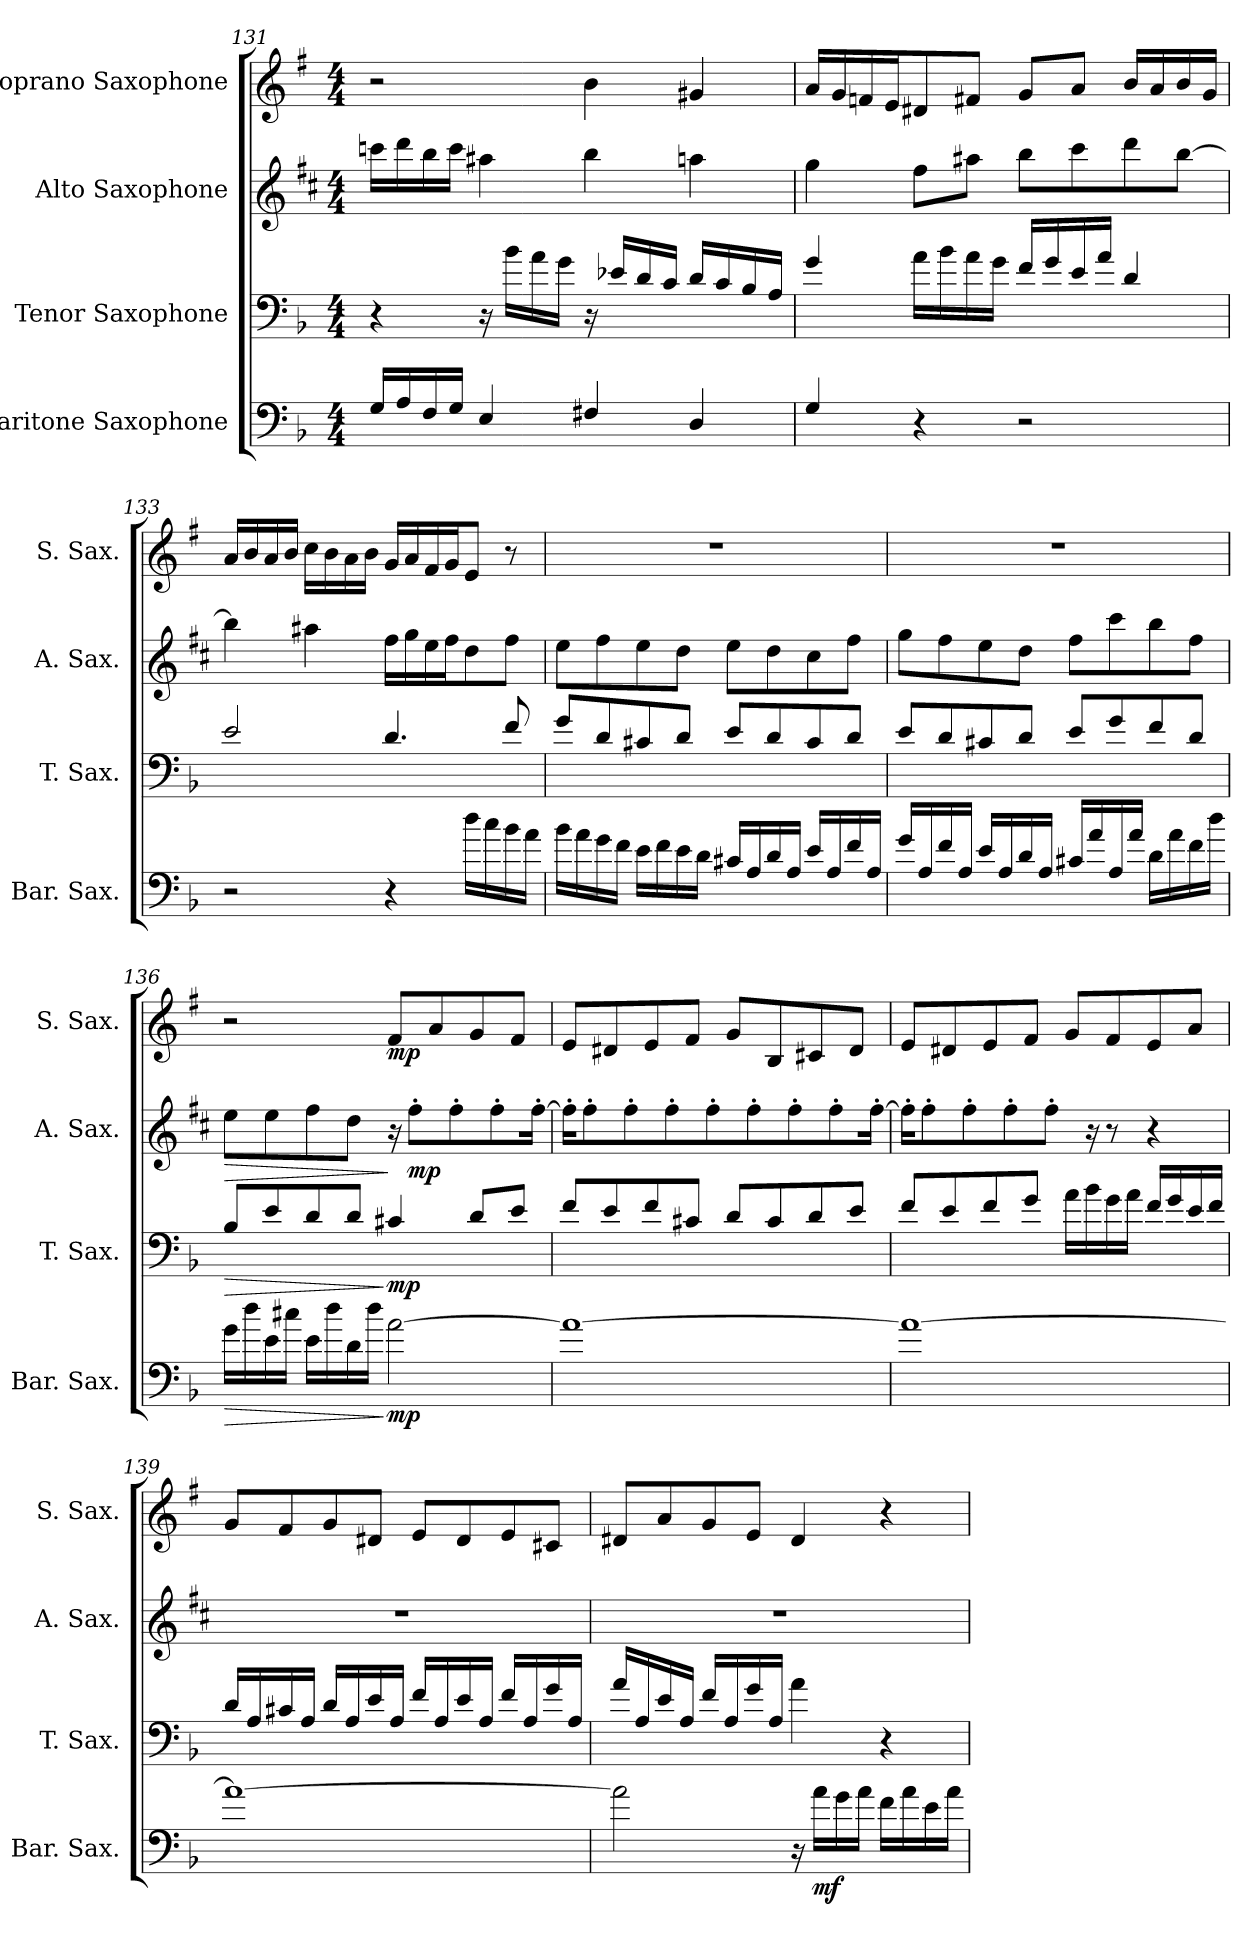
**kern	**dynam	**kern	**dynam	**kern	**dynam	**kern	**dynam
*part4	*part4	*part3	*part3	*part2	*part2	*part1	*part1
*staff4	*staff4	*staff3	*staff3	*staff2	*staff2	*staff1	*staff1
*I"Baritone Saxophone	*	*I"Tenor Saxophone	*	*I"Alto Saxophone	*	*I"Soprano Saxophone	*
*I'Bar. Sax.	*	*I'T. Sax.	*	*I'A. Sax.	*	*I'S. Sax.	*
*	*	*	*	*clefG2	*	*	*
*ITrd12c21	*	*ITrd8c14	*	*ITrd5c9	*	*ITrd1c2	*
*k[b-]	*	*k[b-]	*	*k[b-]	*	*k[b-]	*
*F:	*	*F:	*	*F:	*	*F:	*
*M4/4	*	*M4/4	*	*M4/4	*	*M4/4	*
=131	=131	=131	=131	=131	=131	=131	=131
16GG/LL	.	4r	.	16ee-X\LL	.	2r	.
16AA/	.	.	.	16ff\	.	.	.
16FF/	.	.	.	16dd\	.	.	.
16GG/JJ	.	.	.	16ee-\JJ	.	.	.
4EE/	.	16r	.	4cc#X\	.	.	.
.	.	16B-\LL	.	.	.	.	.
.	.	16A\	.	.	.	.	.
.	.	16G\JJ	.	.	.	.	.
4FF#X/	.	16r	.	4dd\	.	4a\	.
.	.	16E-X/LL	.	.	.	.	.
.	.	16D/	.	.	.	.	.
.	.	16C/JJ	.	.	.	.	.
4DD/	.	16D/LL	.	4ccn\	.	4f#X/	.
.	.	16C/	.	.	.	.	.
.	.	16BB-/	.	.	.	.	.
.	.	16AA/JJ	.	.	.	.	.
=132	=132	=132	=132	=132	=132	=132	=132
4GG/	.	4G/	.	4b-\	.	16g/LL	.
.	.	.	.	.	.	16f/	.
.	.	.	.	.	.	16e-X/	.
.	.	.	.	.	.	16d/J	.
4r	.	16A\LL	.	8a\L	.	8c#X/	.
.	.	16B-\	.	.	.	.	.
.	.	16A\	.	8cc#X\J	.	8en/J	.
.	.	16G\JJ	.	.	.	.	.
2r	.	16F/LL	.	8dd\L	.	8f/L	.
.	.	16G/	.	.	.	.	.
.	.	16E/	.	8ee\	.	8g/J	.
.	.	16A/JJ	.	.	.	.	.
.	.	4D/	.	8ff\	.	16a/LL	.
.	.	.	.	.	.	16g/	.
.	.	.	.	[8dd\J	.	16a/	.
.	.	.	.	.	.	16f/JJ	.
=133	=133	=133	=133	=133	=133	=133	=133
2r	.	2E/	.	4dd\]	.	16g/LL	.
.	.	.	.	.	.	16a/	.
.	.	.	.	.	.	16g/	.
.	.	.	.	.	.	16a/JJ	.
.	.	.	.	4cc#X\	.	16b-\LL	.
.	.	.	.	.	.	16a\	.
.	.	.	.	.	.	16g\	.
.	.	.	.	.	.	16a\JJ	.
4r	.	4.D/	.	16a\LL	.	16f/LL	.
.	.	.	.	16b-\	.	16g/	.
.	.	.	.	16g\	.	16e/	.
.	.	.	.	16a\J	.	16f/J	.
16d\LL	.	.	.	8f\	.	8d/J	.
16c\	.	.	.	.	.	.	.
16B-\	.	8F/	.	8a\J	.	8r	.
16A\JJ	.	.	.	.	.	.	.
!!LO:LB:g=z
=134	=134	=134	=134	=134	=134	=134	=134
16B-\LL	.	8G/L	.	8g\L	.	1r	.
16A\	.	.	.	.	.	.	.
16G\	.	8D/	.	8a\	.	.	.
16F\JJ	.	.	.	.	.	.	.
16E\LL	.	8C#X/	.	8g\	.	.	.
16F\	.	.	.	.	.	.	.
16E\	.	8D/J	.	8f\J	.	.	.
16D\JJ	.	.	.	.	.	.	.
16C#X/LL	.	8E/L	.	8g\L	.	.	.
16AA/	.	.	.	.	.	.	.
16D/	.	8D/	.	8f\	.	.	.
16AA/JJ	.	.	.	.	.	.	.
16E/LL	.	8C#/	.	8e\	.	.	.
16AA/	.	.	.	.	.	.	.
16F/	.	8D/J	.	8a\J	.	.	.
16AA/JJ	.	.	.	.	.	.	.
=135	=135	=135	=135	=135	=135	=135	=135
16G/LL	.	8E/L	.	8b-\L	.	1r	.
16AA/	.	.	.	.	.	.	.
16F/	.	8D/	.	8a\	.	.	.
16AA/JJ	.	.	.	.	.	.	.
16E/LL	.	8C#X/	.	8g\	.	.	.
16AA/	.	.	.	.	.	.	.
16D/	.	8D/J	.	8f\J	.	.	.
16AA/JJ	.	.	.	.	.	.	.
16C#X/LL	.	8E/L	.	8a\L	.	.	.
16A/	.	.	.	.	.	.	.
16AA/	.	8G/	.	8ee\	.	.	.
16A/JJ	.	.	.	.	.	.	.
16D\LL	.	8F/	.	8dd\	.	.	.
16A\	.	.	.	.	.	.	.
16F\	.	8D/J	.	8a\J	.	.	.
16d\JJ	.	.	.	.	.	.	.
=136	=136	=136	=136	=136	=136	=136	=136
!	!LO:HP:b	!	!LO:HP:b	!	!LO:HP:b	!	!
16G\LL	>	8BB-/L	>	8g\L	>	2r	.
16d\	.	.	.	.	.	.	.
16E\	.	8E/	.	8g\	.	.	.
16c#X\JJ	.	.	.	.	.	.	.
16E\LL	.	8D/	.	8a\	.	.	.
16d\	.	.	.	.	.	.	.
16D\	.	8D/J	.	8f\J	.	.	.
16d\JJ	.	.	.	.	.	.	.
!	!LO:DY:n=1:b	!	!LO:DY:n=1:b	!	!	!	!LO:DY:b
[2A\	] mp	4C#X/	] mp	16r	]	8e/L	mp
!	!	!	!	!	!LO:DY:b	!	!
.	.	.	.	8a'\L	mp	.	.
.	.	.	.	.	.	8g/	.
.	.	.	.	8a'\	.	.	.
.	.	8D/L	.	.	.	8f/	.
.	.	.	.	8a'\	.	.	.
.	.	8E/J	.	.	.	8e/J	.
.	.	.	.	[16a'\Jk	.	.	.
=137	=137	=137	=137	=137	=137	=137	=137
1A_	.	8F/L	.	16a'\KL]	.	8d/L	.
.	.	.	.	8a'\	.	.	.
.	.	8E/	.	.	.	8c#X/	.
.	.	.	.	8a'\	.	.	.
.	.	8F/	.	.	.	8d/	.
.	.	.	.	8a'\	.	.	.
.	.	8C#X/J	.	.	.	8e/J	.
.	.	.	.	8a'\	.	.	.
.	.	8D/L	.	.	.	8f/L	.
.	.	.	.	8a'\	.	.	.
.	.	8C#/	.	.	.	8A/	.
.	.	.	.	8a'\	.	.	.
.	.	8D/	.	.	.	8Bn/	.
.	.	.	.	8a'\	.	.	.
.	.	8E/J	.	.	.	8c#/J	.
.	.	.	.	[16a'\Jk	.	.	.
!!LO:LB:g=z
=138	=138	=138	=138	=138	=138	=138	=138
1A_	.	8F/L	.	16a'\KL]	.	8d/L	.
.	.	.	.	8a'\	.	.	.
.	.	8E/	.	.	.	8c#X/	.
.	.	.	.	8a'\	.	.	.
.	.	8F/	.	.	.	8d/	.
.	.	.	.	8a'\	.	.	.
.	.	8G/J	.	.	.	8e/J	.
.	.	.	.	8a'\J	.	.	.
.	.	16A\LL	.	.	.	8f/L	.
.	.	16B-\	.	16r	.	.	.
.	.	16G\	.	8r	.	8e/	.
.	.	16A\JJ	.	.	.	.	.
.	.	16F/LL	.	4r	.	8d/	.
.	.	16G/	.	.	.	.	.
.	.	16E/	.	.	.	8g/J	.
.	.	16F/JJ	.	.	.	.	.
=139	=139	=139	=139	=139	=139	=139	=139
1A_	.	16D/LL	.	1r	.	8f/L	.
.	.	16AA/	.	.	.	.	.
.	.	16C#X/	.	.	.	8e/	.
.	.	16AA/JJ	.	.	.	.	.
.	.	16D/LL	.	.	.	8f/	.
.	.	16AA/	.	.	.	.	.
.	.	16E/	.	.	.	8c#X/J	.
.	.	16AA/JJ	.	.	.	.	.
.	.	16F/LL	.	.	.	8d/L	.
.	.	16AA/	.	.	.	.	.
.	.	16E/	.	.	.	8c#/	.
.	.	16AA/JJ	.	.	.	.	.
.	.	16F/LL	.	.	.	8d/	.
.	.	16AA/	.	.	.	.	.
.	.	16G/	.	.	.	8Bn/J	.
.	.	16AA/JJ	.	.	.	.	.
=140	=140	=140	=140	=140	=140	=140	=140
2A\]	.	16A/LL	.	1r	.	8c#X/L	.
.	.	16AA/	.	.	.	.	.
.	.	16E/	.	.	.	8g/	.
.	.	16AA/JJ	.	.	.	.	.
.	.	16F/LL	.	.	.	8f/	.
.	.	16AA/	.	.	.	.	.
.	.	16G/	.	.	.	8d/J	.
.	.	16AA/JJ	.	.	.	.	.
16r	.	4A\	.	.	.	4c#/	.
!	!LO:DY:b	!	!	!	!	!	!
16A\LL	mf	.	.	.	.	.	.
16G\	.	.	.	.	.	.	.
16A\JJ	.	.	.	.	.	.	.
16F\LL	.	4r	.	.	.	4r	.
16A\	.	.	.	.	.	.	.
16E\	.	.	.	.	.	.	.
16A\JJ	.	.	.	.	.	.	.
=	=	=	=	=	=	=	=
*-	*-	*-	*-	*-	*-	*-	*-
